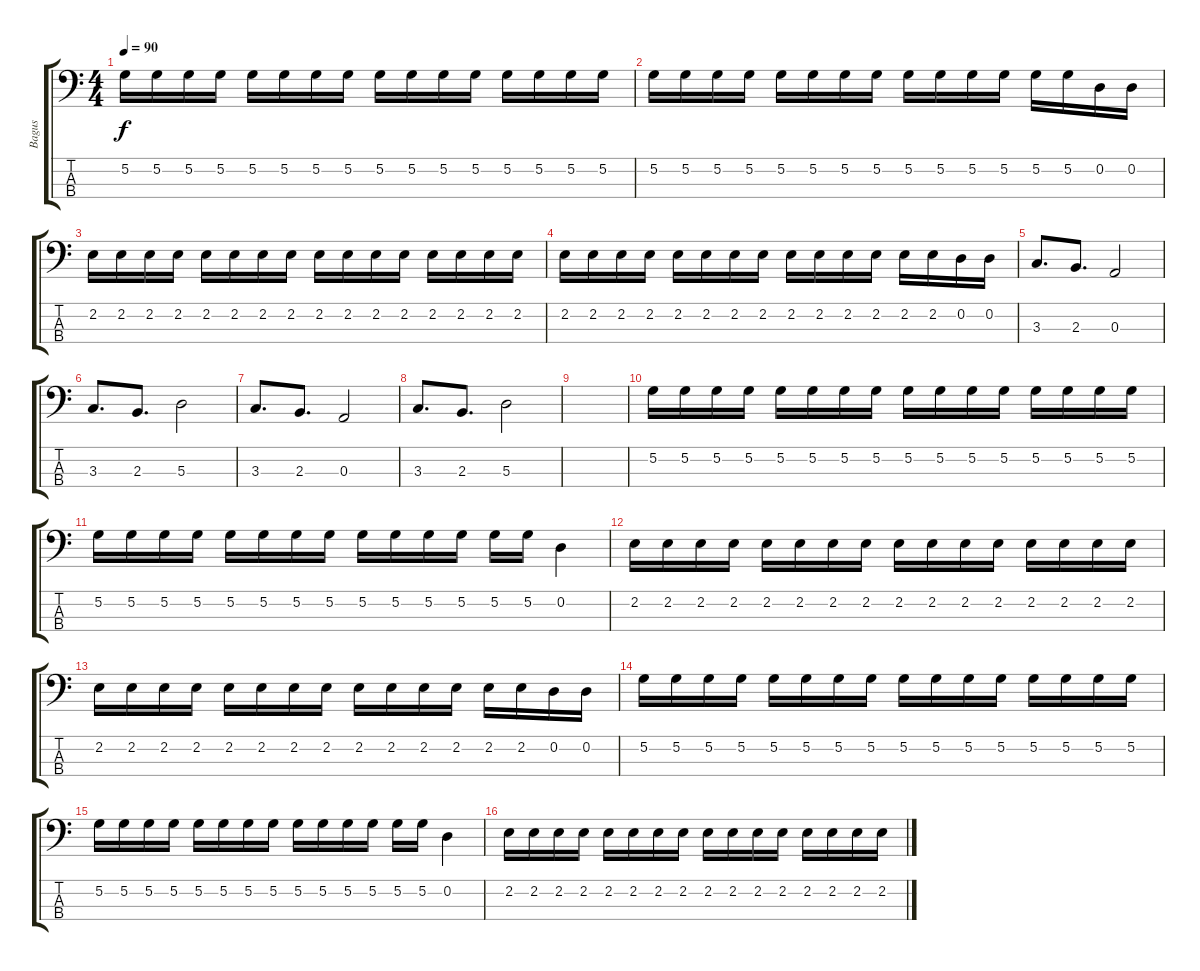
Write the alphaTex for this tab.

\track ("Bagus" "Bagus") {instrument electricbasspick}
\staff {score tabs}
\tuning (G2 D2 A1 E1) {hide}
\ts (4 4)
\tempo 90
\clef f4
\ks c
5.2.16{dy f} 5.2.16 5.2.16 5.2.16 5.2.16 5.2.16 5.2.16 5.2.16 5.2.16 5.2.16 5.2.16 5.2.16 5.2.16 5.2.16 5.2.16 5.2.16 |
5.2.16 5.2.16 5.2.16 5.2.16 5.2.16 5.2.16 5.2.16 5.2.16 5.2.16 5.2.16 5.2.16 5.2.16 5.2.16 5.2.16 0.2.16 0.2.16 |
2.2.16 2.2.16 2.2.16 2.2.16 2.2.16 2.2.16 2.2.16 2.2.16 2.2.16 2.2.16 2.2.16 2.2.16 2.2.16 2.2.16 2.2.16 2.2.16 |
2.2.16 2.2.16 2.2.16 2.2.16 2.2.16 2.2.16 2.2.16 2.2.16 2.2.16 2.2.16 2.2.16 2.2.16 2.2.16 2.2.16 0.2.16 0.2.16 |
3.3.8{d} 2.3.8{d} 0.3.2 |
3.3.8{d} 2.3.8{d} 5.3.2 |
3.3.8{d} 2.3.8{d} 0.3.2 |
3.3.8{d} 2.3.8{d} 5.3.2 |
|
5.2.16 5.2.16 5.2.16 5.2.16 5.2.16 5.2.16 5.2.16 5.2.16 5.2.16 5.2.16 5.2.16 5.2.16 5.2.16 5.2.16 5.2.16 5.2.16 |
5.2.16 5.2.16 5.2.16 5.2.16 5.2.16 5.2.16 5.2.16 5.2.16 5.2.16 5.2.16 5.2.16 5.2.16 5.2.16 5.2.16 0.2.4 |
2.2.16 2.2.16 2.2.16 2.2.16 2.2.16 2.2.16 2.2.16 2.2.16 2.2.16 2.2.16 2.2.16 2.2.16 2.2.16 2.2.16 2.2.16 2.2.16 |
2.2.16 2.2.16 2.2.16 2.2.16 2.2.16 2.2.16 2.2.16 2.2.16 2.2.16 2.2.16 2.2.16 2.2.16 2.2.16 2.2.16 0.2.16 0.2.16 |
5.2.16 5.2.16 5.2.16 5.2.16 5.2.16 5.2.16 5.2.16 5.2.16 5.2.16 5.2.16 5.2.16 5.2.16 5.2.16 5.2.16 5.2.16 5.2.16 |
5.2.16 5.2.16 5.2.16 5.2.16 5.2.16 5.2.16 5.2.16 5.2.16 5.2.16 5.2.16 5.2.16 5.2.16 5.2.16 5.2.16 0.2.4 |
2.2.16 2.2.16 2.2.16 2.2.16 2.2.16 2.2.16 2.2.16 2.2.16 2.2.16 2.2.16 2.2.16 2.2.16 2.2.16 2.2.16 2.2.16 2.2.16
